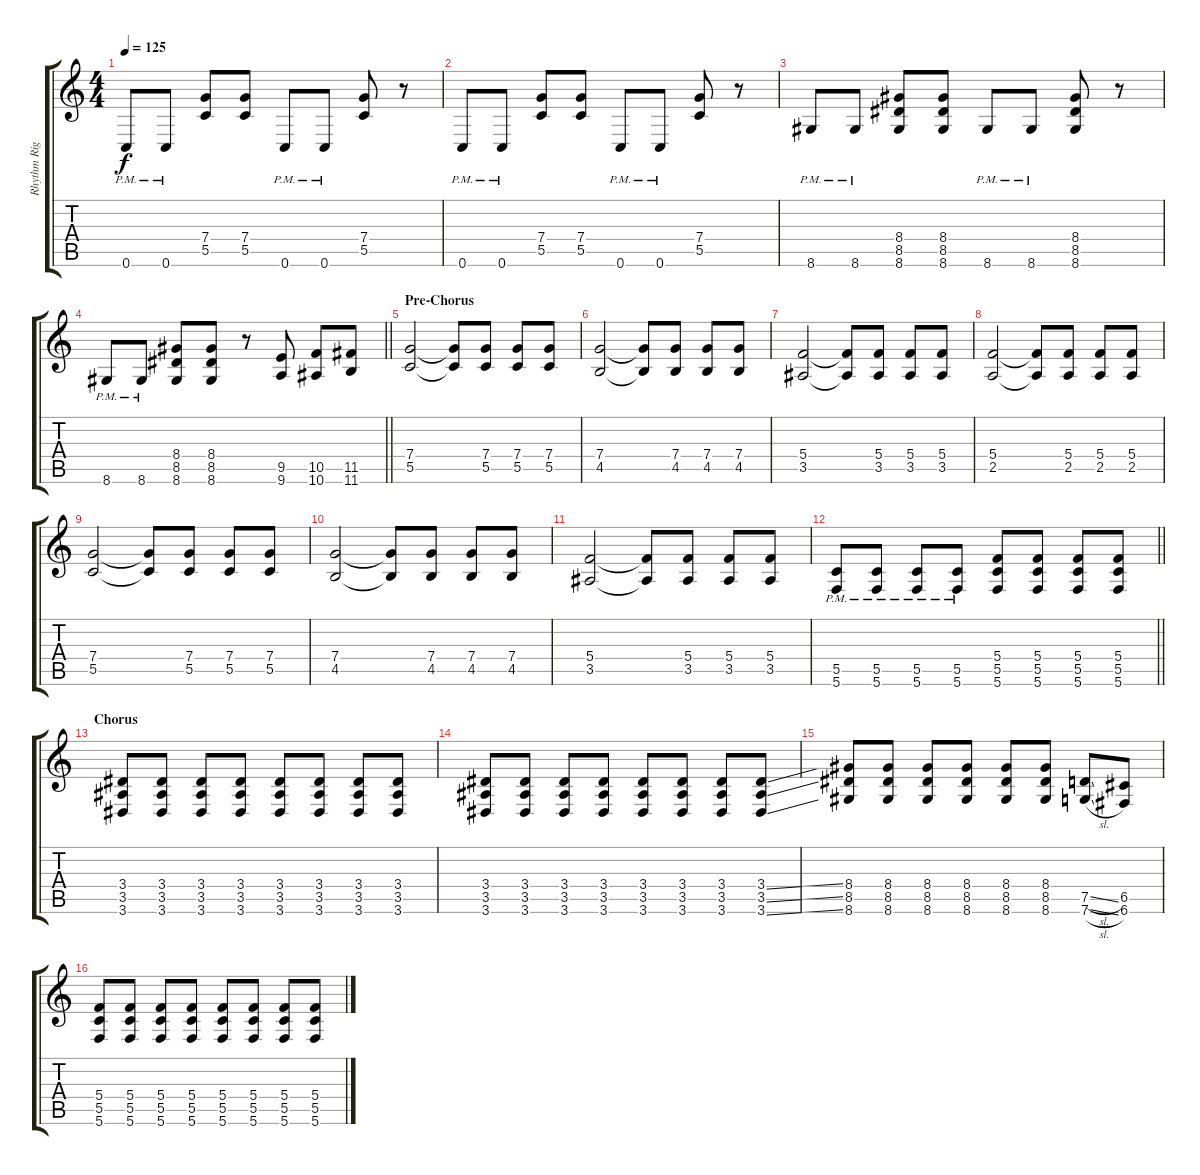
\track ("Rhythm Right Guitar" "Rhythm Rig") {instrument distortionguitar}
\staff {score tabs}
\tuning (D4 A3 F3 C3 G2 C2) {hide}
\ts (4 4)
\tempo 125
\clef g2
\ks c
0.6{pm}.8{dy f} 0.6{pm}.8 (7.4 5.5).8 (7.4 5.5).8 0.6{pm}.8 0.6{pm}.8 (7.4 5.5).8 r.8 |
0.6{pm}.8 0.6{pm}.8 (7.4 5.5).8 (7.4 5.5).8 0.6{pm}.8 0.6{pm}.8 (7.4 5.5).8 r.8 |
8.6{pm}.8 8.6{pm}.8 (8.4 8.5 8.6).8 (8.4 8.5 8.6).8 8.6{pm}.8 8.6{pm}.8 (8.4 8.5 8.6).8 r.8 |
\barLineRight lightlight
8.6{pm}.8 8.6{pm}.8 (8.4 8.5 8.6).8 (8.4 8.5 8.6).8 r.8 (9.5 9.6).8 (10.5 10.6).8 (11.5 11.6).8 |
\section ("" "Pre-Chorus")
(7.4 5.5).2 (7.4{t} 5.5{t}).8 (7.4 5.5).8 (7.4 5.5).8 (7.4 5.5).8 |
(7.4 4.5).2 (7.4{t} 4.5{t}).8 (7.4 4.5).8 (7.4 4.5).8 (7.4 4.5).8 |
(5.4 3.5).2 (5.4{t} 3.5{t}).8 (5.4 3.5).8 (5.4 3.5).8 (5.4 3.5).8 |
(5.4 2.5).2 (5.4{t} 2.5{t}).8 (5.4 2.5).8 (5.4 2.5).8 (5.4 2.5).8 |
(7.4 5.5).2 (7.4{t} 5.5{t}).8 (7.4 5.5).8 (7.4 5.5).8 (7.4 5.5).8 |
(7.4 4.5).2 (7.4{t} 4.5{t}).8 (7.4 4.5).8 (7.4 4.5).8 (7.4 4.5).8 |
(5.4 3.5).2 (5.4{t} 3.5{t}).8 (5.4 3.5).8 (5.4 3.5).8 (5.4 3.5).8 |
\barLineRight lightlight
(5.5{pm} 5.6{pm}).8 (5.5{pm} 5.6{pm}).8 (5.5{pm} 5.6{pm}).8 (5.5{pm} 5.6{pm}).8 (5.4 5.5 5.6).8 (5.4 5.5 5.6).8 (5.4 5.5 5.6).8 (5.4 5.5 5.6).8 |
\section ("" "Chorus")
(3.4 3.5 3.6).8 (3.4 3.5 3.6).8 (3.4 3.5 3.6).8 (3.4 3.5 3.6).8 (3.4 3.5 3.6).8 (3.4 3.5 3.6).8 (3.4 3.5 3.6).8 (3.4 3.5 3.6).8 |
(3.4 3.5 3.6).8 (3.4 3.5 3.6).8 (3.4 3.5 3.6).8 (3.4 3.5 3.6).8 (3.4 3.5 3.6).8 (3.4 3.5 3.6).8 (3.4 3.5 3.6).8 (3.4{ss} 3.5{ss} 3.6{ss}).8 |
(8.4 8.5 8.6).8 (8.4 8.5 8.6).8 (8.4 8.5 8.6).8 (8.4 8.5 8.6).8 (8.4 8.5 8.6).8 (8.4 8.5 8.6).8 (7.5{sl} 7.6{sl}).8 (6.5 6.6).8 |
(5.4 5.5 5.6).8 (5.4 5.5 5.6).8 (5.4 5.5 5.6).8 (5.4 5.5 5.6).8 (5.4 5.5 5.6).8 (5.4 5.5 5.6).8 (5.4 5.5 5.6).8 (5.4 5.5 5.6).8
